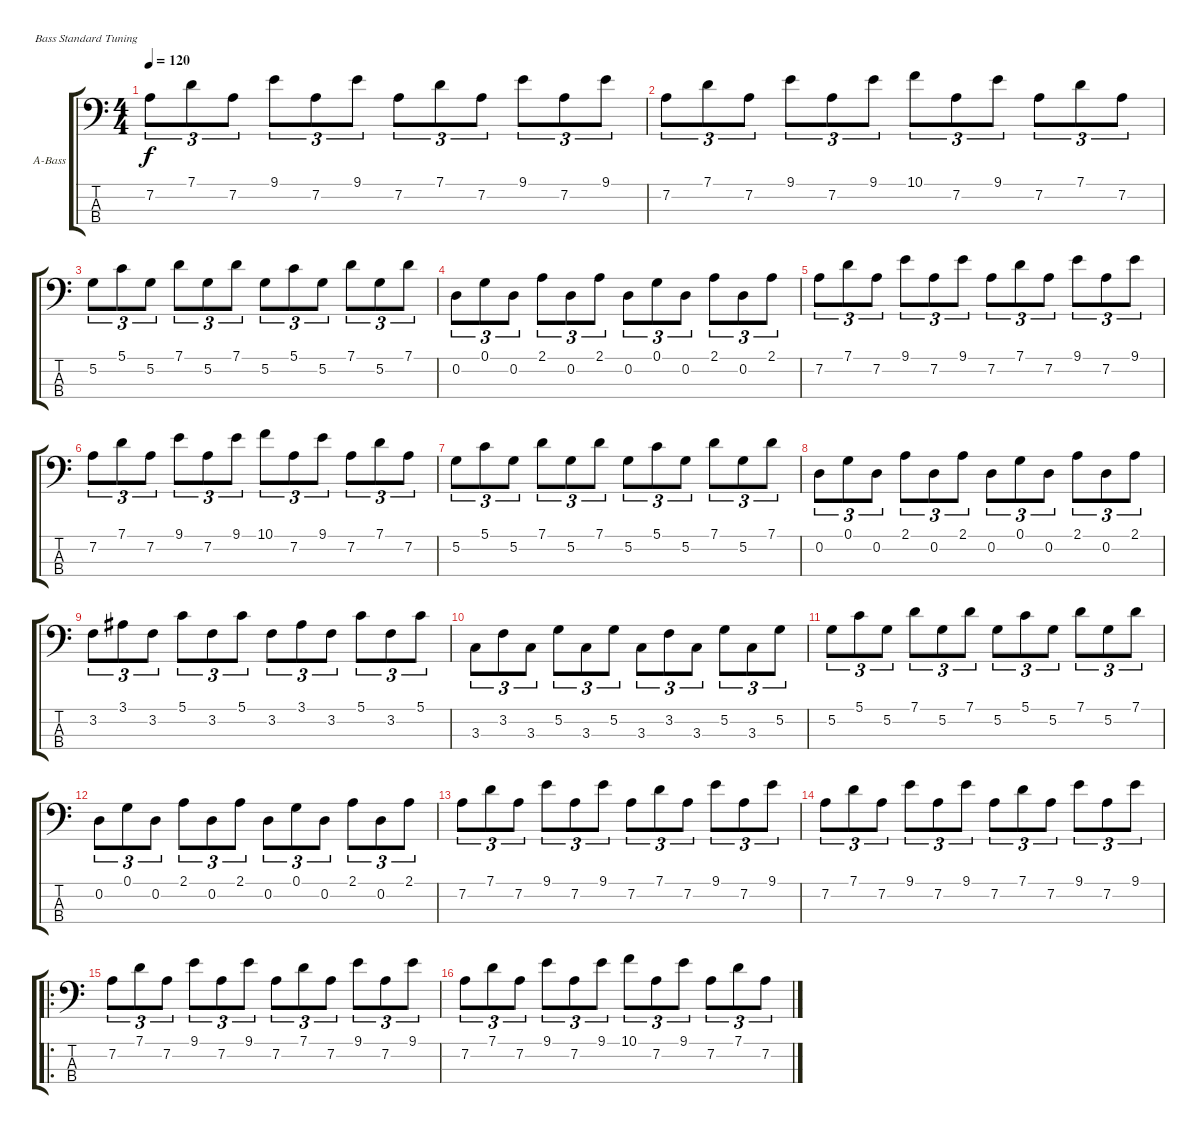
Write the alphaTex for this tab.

\bracketExtendMode groupsimilarinstruments
\firstSystemTrackNameOrientation horizontal
\otherSystemsTrackNameOrientation horizontal
\track ("Acoustic Bass" "A-Bass") {instrument acousticbass}
\staff {score tabs}
\tuning (G2 D2 A1 E1)
\ts (4 4)
\tempo 120
\clef f4
\scale
0.333333
\ks c
7.2.8{tu (3 2) dy f} 7.1.8{tu (3 2)} 7.2.8{tu (3 2)} 9.1.8{tu (3 2)} 7.2.8{tu (3 2)} 9.1.8{tu (3 2)} 7.2.8{tu (3 2)} 7.1.8{tu (3 2)} 7.2.8{tu (3 2)} 9.1.8{tu (3 2)} 7.2.8{tu (3 2)} 9.1.8{tu (3 2)} |
\scale
0.333333 7.2.8{tu (3 2)} 7.1.8{tu (3 2)} 7.2.8{tu (3 2)} 9.1.8{tu (3 2)} 7.2.8{tu (3 2)} 9.1.8{tu (3 2)} 10.1.8{tu (3 2)} 7.2.8{tu (3 2)} 9.1.8{tu (3 2)} 7.2.8{tu (3 2)} 7.1.8{tu (3 2)} 7.2.8{tu (3 2)} |
\scale
0.333333 5.2.8{tu (3 2)} 5.1.8{tu (3 2)} 5.2.8{tu (3 2)} 7.1.8{tu (3 2)} 5.2.8{tu (3 2)} 7.1.8{tu (3 2)} 5.2.8{tu (3 2)} 5.1.8{tu (3 2)} 5.2.8{tu (3 2)} 7.1.8{tu (3 2)} 5.2.8{tu (3 2)} 7.1.8{tu (3 2)} |
\scale
0.333333 0.2.8{tu (3 2)} 0.1.8{tu (3 2)} 0.2.8{tu (3 2)} 2.1.8{tu (3 2)} 0.2.8{tu (3 2)} 2.1.8{tu (3 2)} 0.2.8{tu (3 2)} 0.1.8{tu (3 2)} 0.2.8{tu (3 2)} 2.1.8{tu (3 2)} 0.2.8{tu (3 2)} 2.1.8{tu (3 2)} |
\scale
0.333333 7.2.8{tu (3 2)} 7.1.8{tu (3 2)} 7.2.8{tu (3 2)} 9.1.8{tu (3 2)} 7.2.8{tu (3 2)} 9.1.8{tu (3 2)} 7.2.8{tu (3 2)} 7.1.8{tu (3 2)} 7.2.8{tu (3 2)} 9.1.8{tu (3 2)} 7.2.8{tu (3 2)} 9.1.8{tu (3 2)} |
\scale
0.333333 7.2.8{tu (3 2)} 7.1.8{tu (3 2)} 7.2.8{tu (3 2)} 9.1.8{tu (3 2)} 7.2.8{tu (3 2)} 9.1.8{tu (3 2)} 10.1.8{tu (3 2)} 7.2.8{tu (3 2)} 9.1.8{tu (3 2)} 7.2.8{tu (3 2)} 7.1.8{tu (3 2)} 7.2.8{tu (3 2)} |
\scale
0.333333 5.2.8{tu (3 2)} 5.1.8{tu (3 2)} 5.2.8{tu (3 2)} 7.1.8{tu (3 2)} 5.2.8{tu (3 2)} 7.1.8{tu (3 2)} 5.2.8{tu (3 2)} 5.1.8{tu (3 2)} 5.2.8{tu (3 2)} 7.1.8{tu (3 2)} 5.2.8{tu (3 2)} 7.1.8{tu (3 2)} |
\scale
0.333333 0.2.8{tu (3 2)} 0.1.8{tu (3 2)} 0.2.8{tu (3 2)} 2.1.8{tu (3 2)} 0.2.8{tu (3 2)} 2.1.8{tu (3 2)} 0.2.8{tu (3 2)} 0.1.8{tu (3 2)} 0.2.8{tu (3 2)} 2.1.8{tu (3 2)} 0.2.8{tu (3 2)} 2.1.8{tu (3 2)} |
\scale
0.333333 3.2.8{tu (3 2)} 3.1.8{tu (3 2)} 3.2.8{tu (3 2)} 5.1.8{tu (3 2)} 3.2.8{tu (3 2)} 5.1.8{tu (3 2)} 3.2.8{tu (3 2)} 3.1.8{tu (3 2)} 3.2.8{tu (3 2)} 5.1.8{tu (3 2)} 3.2.8{tu (3 2)} 5.1.8{tu (3 2)} |
\scale
0.333333 3.3.8{tu (3 2)} 3.2.8{tu (3 2)} 3.3.8{tu (3 2)} 5.2.8{tu (3 2)} 3.3.8{tu (3 2)} 5.2.8{tu (3 2)} 3.3.8{tu (3 2)} 3.2.8{tu (3 2)} 3.3.8{tu (3 2)} 5.2.8{tu (3 2)} 3.3.8{tu (3 2)} 5.2.8{tu (3 2)} |
\scale
0.333333 5.2.8{tu (3 2)} 5.1.8{tu (3 2)} 5.2.8{tu (3 2)} 7.1.8{tu (3 2)} 5.2.8{tu (3 2)} 7.1.8{tu (3 2)} 5.2.8{tu (3 2)} 5.1.8{tu (3 2)} 5.2.8{tu (3 2)} 7.1.8{tu (3 2)} 5.2.8{tu (3 2)} 7.1.8{tu (3 2)} |
\scale
0.333333 0.2.8{tu (3 2)} 0.1.8{tu (3 2)} 0.2.8{tu (3 2)} 2.1.8{tu (3 2)} 0.2.8{tu (3 2)} 2.1.8{tu (3 2)} 0.2.8{tu (3 2)} 0.1.8{tu (3 2)} 0.2.8{tu (3 2)} 2.1.8{tu (3 2)} 0.2.8{tu (3 2)} 2.1.8{tu (3 2)} |
\scale
0.333333 7.2.8{tu (3 2)} 7.1.8{tu (3 2)} 7.2.8{tu (3 2)} 9.1.8{tu (3 2)} 7.2.8{tu (3 2)} 9.1.8{tu (3 2)} 7.2.8{tu (3 2)} 7.1.8{tu (3 2)} 7.2.8{tu (3 2)} 9.1.8{tu (3 2)} 7.2.8{tu (3 2)} 9.1.8{tu (3 2)} |
\scale
0.333333 7.2.8{tu (3 2)} 7.1.8{tu (3 2)} 7.2.8{tu (3 2)} 9.1.8{tu (3 2)} 7.2.8{tu (3 2)} 9.1.8{tu (3 2)} 7.2.8{tu (3 2)} 7.1.8{tu (3 2)} 7.2.8{tu (3 2)} 9.1.8{tu (3 2)} 7.2.8{tu (3 2)} 9.1.8{tu (3 2)} |
\ro
\scale
0.374359 7.2.8{tu (3 2)} 7.1.8{tu (3 2)} 7.2.8{tu (3 2)} 9.1.8{tu (3 2)} 7.2.8{tu (3 2)} 9.1.8{tu (3 2)} 7.2.8{tu (3 2)} 7.1.8{tu (3 2)} 7.2.8{tu (3 2)} 9.1.8{tu (3 2)} 7.2.8{tu (3 2)} 9.1.8{tu (3 2)} |
\scale
0.312821 7.2.8{tu (3 2)} 7.1.8{tu (3 2)} 7.2.8{tu (3 2)} 9.1.8{tu (3 2)} 7.2.8{tu (3 2)} 9.1.8{tu (3 2)} 10.1.8{tu (3 2)} 7.2.8{tu (3 2)} 9.1.8{tu (3 2)} 7.2.8{tu (3 2)} 7.1.8{tu (3 2)} 7.2.8{tu (3 2)}
